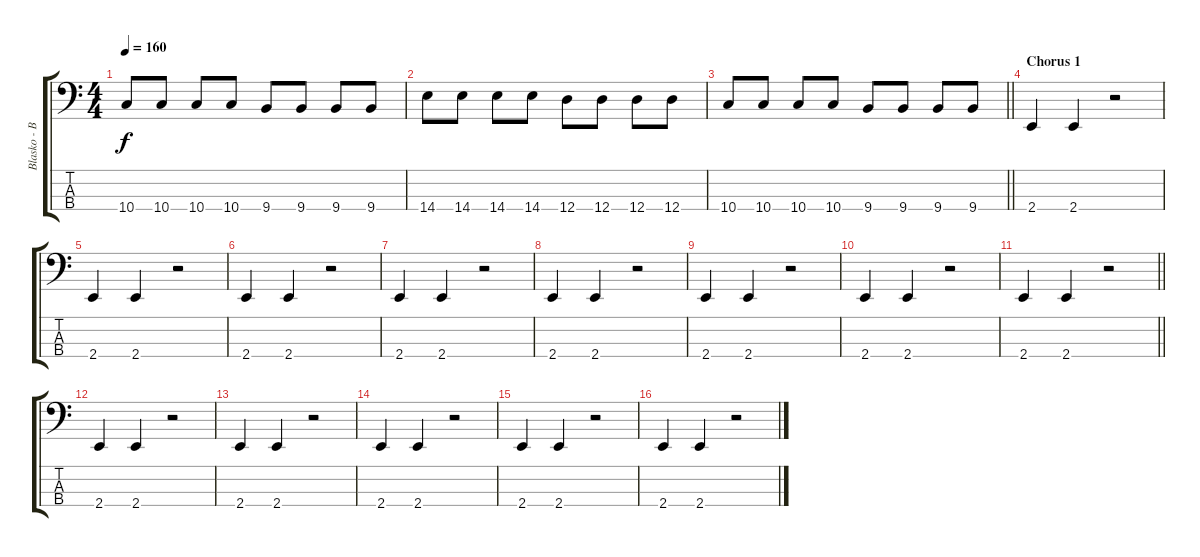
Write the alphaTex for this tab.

\track ("Blasko - Bass Guitar Pan" "Blasko - B") {instrument electricbassfinger}
\staff {score tabs}
\tuning (F2 C2 G1 D1) {hide}
\ts (4 4)
\tempo 160
\clef f4
\ks c
10.4.8{dy f} 10.4.8 10.4.8 10.4.8 9.4.8 9.4.8 9.4.8 9.4.8 |
14.4.8 14.4.8 14.4.8 14.4.8 12.4.8 12.4.8 12.4.8 12.4.8 |
\barLineRight lightlight
10.4.8 10.4.8 10.4.8 10.4.8 9.4.8 9.4.8 9.4.8 9.4.8 |
\section ("" "Chorus 1")
2.4.4 2.4.4 r.2 |
2.4.4 2.4.4 r.2 |
2.4.4 2.4.4 r.2 |
2.4.4 2.4.4 r.2 |
2.4.4 2.4.4 r.2 |
2.4.4 2.4.4 r.2 |
2.4.4 2.4.4 r.2 |
\barLineRight lightlight
2.4.4 2.4.4 r.2 |
\section ("" "")
2.4.4 2.4.4 r.2 |
2.4.4 2.4.4 r.2 |
2.4.4 2.4.4 r.2 |
2.4.4 2.4.4 r.2 |
2.4.4 2.4.4 r.2
